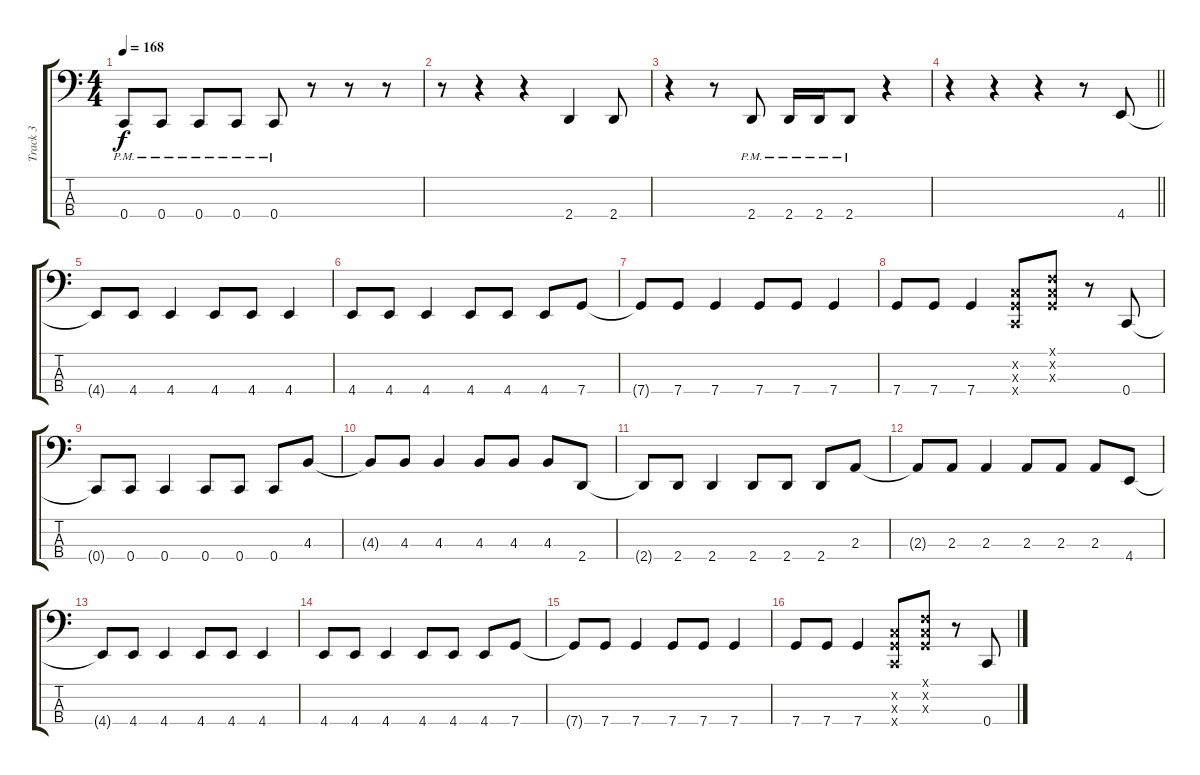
\track ("Track 3" "Track 3") {instrument electricbasspick}
\staff {score tabs}
\tuning (F2 C2 G1 C1) {hide}
\ts (4 4)
\tempo 168
\clef f4
\ks c
0.4{pm}.8{dy f} 0.4{pm}.8 0.4{pm}.8 0.4{pm}.8 0.4{pm}.8 r.8 r.8 r.8 |
r.8 r.4 r.4 2.4.4 2.4.8 |
r.4 r.8 2.4{pm}.8 2.4{pm}.16 2.4{pm}.16 2.4{pm}.8 r.4 |
\barLineRight lightlight
r.4 r.4 r.4 r.8 4.4.8 |
\section ("" "")
4.4{t}.8 4.4.8 4.4.4 4.4.8 4.4.8 4.4.4 |
4.4.8 4.4.8 4.4.4 4.4.8 4.4.8 4.4.8 7.4.8 |
7.4{t}.8 7.4.8 7.4.4 7.4.8 7.4.8 7.4.4 |
7.4.8 7.4.8 7.4.4 (0.2{x} 0.3{x} 0.4{x}).8 (0.1{x} 0.2{x} 0.3{x}).8 r.8 0.4.8 |
0.4{t}.8 0.4.8 0.4.4 0.4.8 0.4.8 0.4.8 4.3.8 |
4.3{t}.8 4.3.8 4.3.4 4.3.8 4.3.8 4.3.8 2.4.8 |
2.4{t}.8 2.4.8 2.4.4 2.4.8 2.4.8 2.4.8 2.3.8 |
2.3{t}.8 2.3.8 2.3.4 2.3.8 2.3.8 2.3.8 4.4.8 |
4.4{t}.8 4.4.8 4.4.4 4.4.8 4.4.8 4.4.4 |
4.4.8 4.4.8 4.4.4 4.4.8 4.4.8 4.4.8 7.4.8 |
7.4{t}.8 7.4.8 7.4.4 7.4.8 7.4.8 7.4.4 |
7.4.8 7.4.8 7.4.4 (0.2{x} 0.3{x} 0.4{x}).8 (0.1{x} 0.2{x} 0.3{x}).8 r.8 0.4.8
